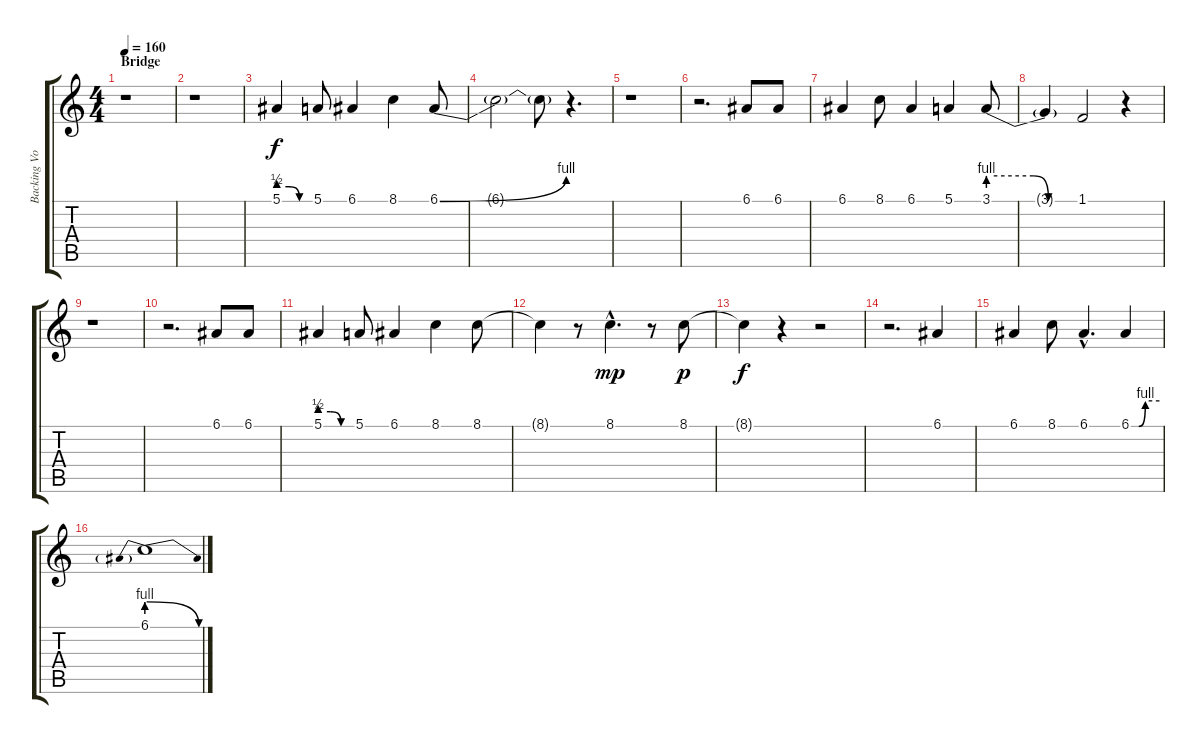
\track ("Backing Vocals" "Backing Vo") {instrument lead2sawtooth}
\staff {score tabs}
\tuning (E4 B3 G3 D3 A2 E2) {hide}
\ts (4 4)
\section ("" "Bridge")
\tempo 160
\clef g2
\ks c
r.1{dy f} |
r.1 |
5.1{be (custom 0 2 20 2 40 0 60 0)}.4 5.1.8 6.1.4 8.1.4 6.1{be (bend 0 0 60 4)}.8 |
6.1{t}.2 6.1{t}.8 r.4{d} |
r.1 |
r.2{d} 6.1.8 6.1.8 |
6.1.4 8.1.8 6.1.4 5.1.4 3.1{be (custom 0 4 30 4 40 0 60 0)}.8 |
3.1{t}.4 1.1.2 r.4 |
r.1 |
r.2{d} 6.1.8 6.1.8 |
5.1{be (custom 0 2 20 2 40 0 60 0)}.4 5.1.8 6.1.4 8.1.4 8.1.8 |
8.1{t}.4 r.8 8.1{hac}.4{d dy mp} r.8 8.1.8{dy p} |
8.1{t}.4{dy f} r.4 r.2 |
r.2{d} 6.1.4 |
6.1.4 8.1.8 6.1{hac}.4{d} 6.1{be (custom 0 0 16 0 30 4 60 4)}.4 |
6.1{be (prebendrelease 0 4 60 0)}.1
